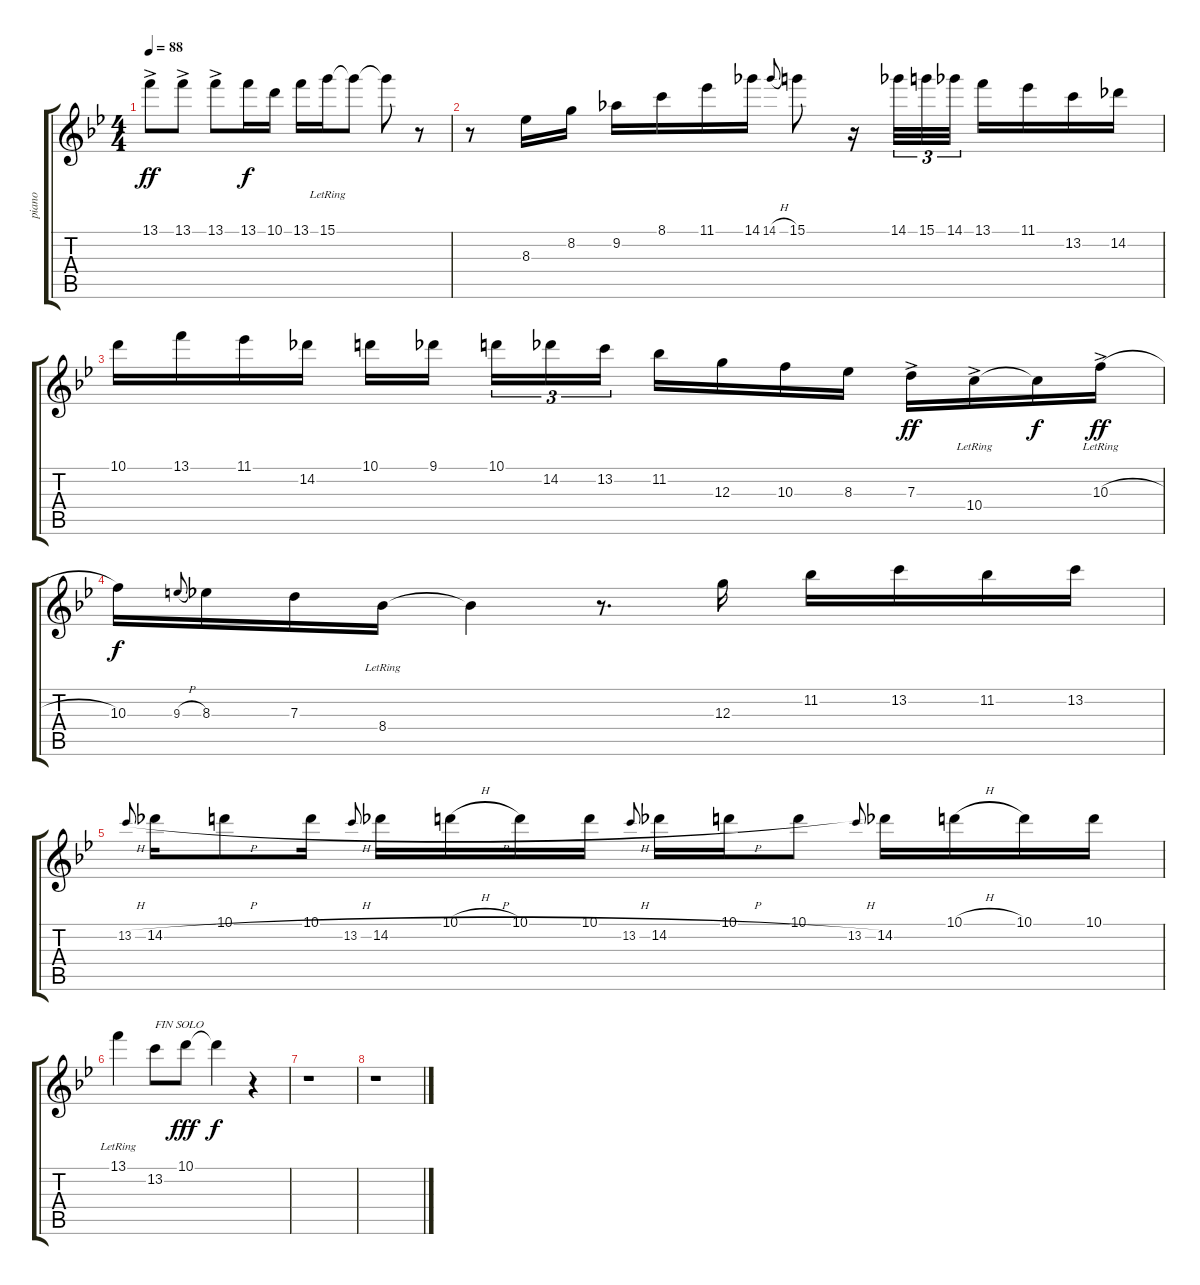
\track (" piano" " piano") {instrument acousticguitarsteel}
\staff {score tabs}
\tuning (E4 B3 G3 D3 A2 E2) {hide}
\ts (4 4)
\tempo 88
\clef g2
\ks bb
13.1{ac}.8{dy ff} 13.1{ac}.8 13.1{ac}.8 13.1.16{dy f} 10.1.16 13.1.16 15.1{lr}.16 15.1{t}.8 15.1{t}.8 r.8 |
r.8 8.3.16 8.2.16 9.2.16 8.1.16 11.1.16 14.1.16 14.1{h}.8{gr onbeat} 15.1.8 r.16 14.1.32{tu (3 2)} 15.1.32{tu (3 2)} 14.1.32{tu (3 2)} 13.1.16 11.1.16 13.2.16 14.2.16 |
10.1.16 13.1.16 11.1.16 14.2.16 10.1.16 9.1.16{beam splitsecondary} 10.1.16{tu (3 2)} 14.2.16{tu (3 2)} 13.2.16{tu (3 2)} 11.2.16 12.3.16 10.3.16 8.3.16 7.3{ac}.16{dy ff} 10.4{ac lr}.16 10.4{t}.16{dy f} 10.3{h ac lr}.16{dy ff} |
10.3.16{dy f} 9.3{h}.8{gr onbeat} 8.3.16 7.3.16 8.4{lr}.16 8.4{t}.4 r.8{d} 12.3.16 11.2.16 13.2.16 11.2.16 13.2.16 |
13.2{h}.8{gr onbeat} 14.2{h}.16 10.1.8 10.1.16 13.2{h}.8{gr onbeat} 14.2{h}.16 10.1{h}.16 10.1.16 10.1.16 13.2{h}.8{gr onbeat} 14.2{h}.16 10.1.16 10.1.8 13.2{h}.8{gr onbeat} 14.2.16 10.1{h}.16 10.1.16 10.1.16 |
13.1{lr}.4 13.2.8{txt "FIN SOLO"} 10.1.8{dy fff} 10.1{t}.4{dy f} r.4 |
r.1 |
r.1
